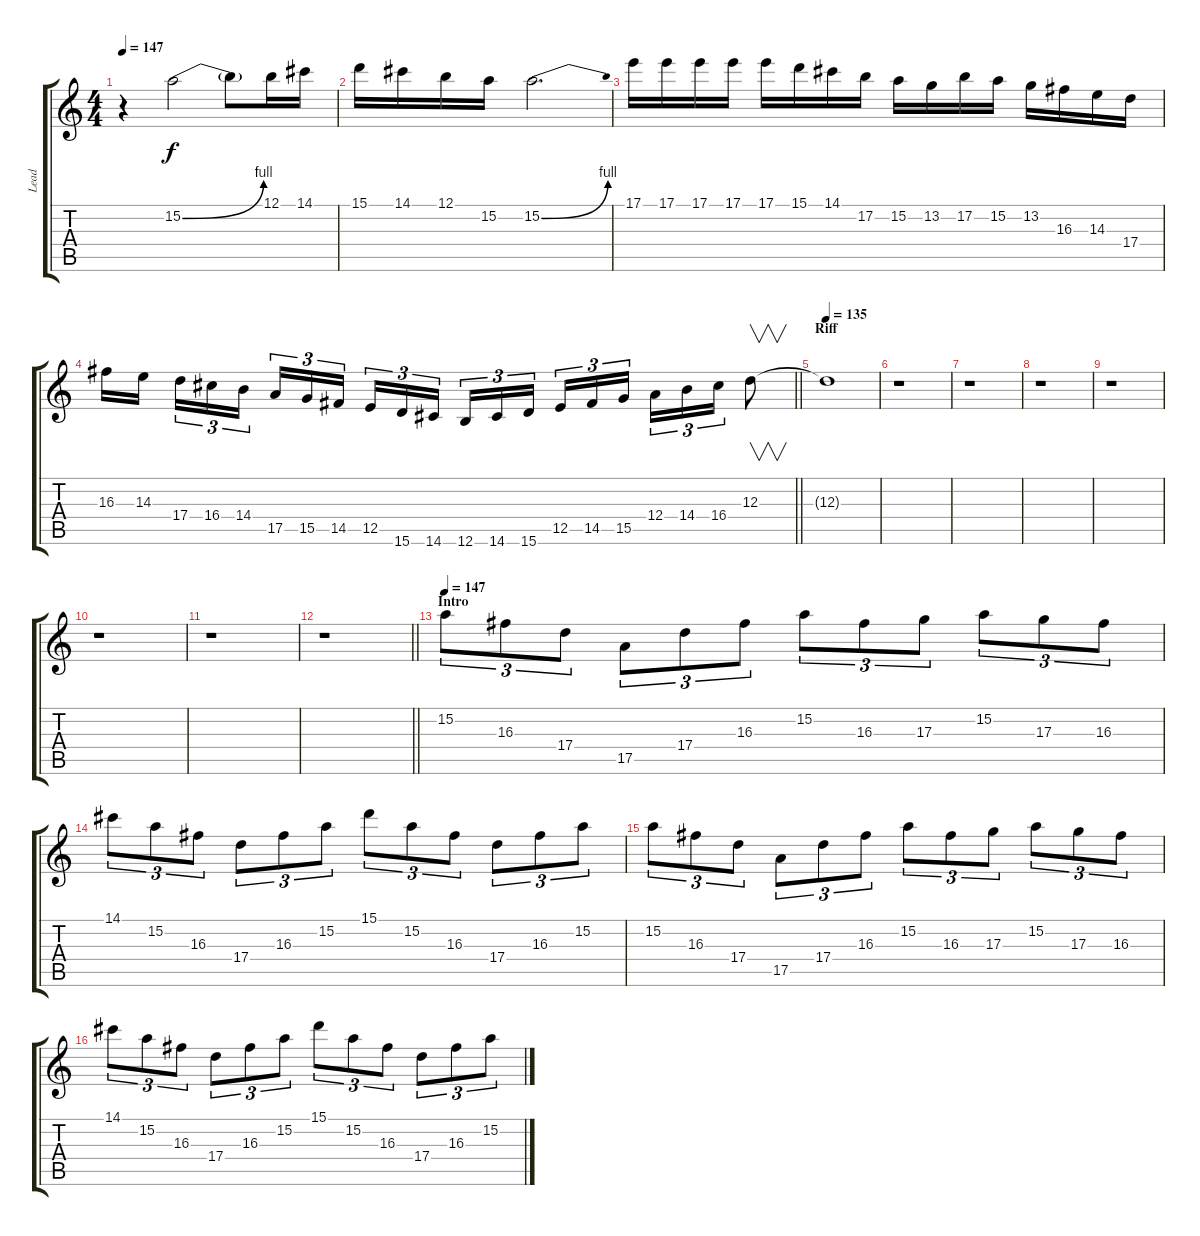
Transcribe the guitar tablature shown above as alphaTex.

\track ("Lead" "Lead") {instrument distortionguitar}
\staff {score tabs}
\tuning (B3 Gb3 D3 A2 E2 B1) {hide}
\ts (4 4)
\tempo 147
\clef g2
\ks c
r.4{dy f} 15.2{be (bend 0 0 60 4)}.2 15.2{t}.8 12.1.16 14.1.16 |
15.1.16 14.1.16 12.1.16 15.2.16 15.2{be (bend 0 0 60 4)}.2{d} |
17.1.16 17.1.16 17.1.16 17.1.16 17.1.16 15.1.16 14.1.16 17.2.16 15.2.16 13.2.16 17.2.16 15.2.16 13.2.16 16.3.16 14.3.16 17.4.16 |
\barLineRight lightlight
16.3.16 14.3.16{beam splitsecondary} 17.4.16{tu (3 2)} 16.4.16{tu (3 2)} 14.4.16{tu (3 2)} 17.5.16{tu (3 2)} 15.5.16{tu (3 2)} 14.5.16{tu (3 2) beam splitsecondary} 12.5.16{tu (3 2)} 15.6.16{tu (3 2)} 14.6.16{tu (3 2)} 12.6.16{tu (3 2)} 14.6.16{tu (3 2)} 15.6.16{tu (3 2) beam splitsecondary} 12.5.16{tu (3 2)} 14.5.16{tu (3 2)} 15.5.16{tu (3 2)} 12.4.16{tu (3 2)} 14.4.16{tu (3 2)} 16.4.16{tu (3 2)} 12.3.8{v} |
\section ("" "Riff")
\tempo 135
12.3{t}.1 |
r.1 |
r.1 |
r.1 |
r.1 |
r.1 |
r.1 |
\barLineRight lightlight
r.1 |
\section ("" "Intro")
\tempo 147
15.2.8{tu (3 2)} 16.3.8{tu (3 2)} 17.4.8{tu (3 2)} 17.5.8{tu (3 2)} 17.4.8{tu (3 2)} 16.3.8{tu (3 2)} 15.2.8{tu (3 2)} 16.3.8{tu (3 2)} 17.3.8{tu (3 2)} 15.2.8{tu (3 2)} 17.3.8{tu (3 2)} 16.3.8{tu (3 2)} |
14.1.8{tu (3 2)} 15.2.8{tu (3 2)} 16.3.8{tu (3 2)} 17.4.8{tu (3 2)} 16.3.8{tu (3 2)} 15.2.8{tu (3 2)} 15.1.8{tu (3 2)} 15.2.8{tu (3 2)} 16.3.8{tu (3 2)} 17.4.8{tu (3 2)} 16.3.8{tu (3 2)} 15.2.8{tu (3 2)} |
15.2.8{tu (3 2)} 16.3.8{tu (3 2)} 17.4.8{tu (3 2)} 17.5.8{tu (3 2)} 17.4.8{tu (3 2)} 16.3.8{tu (3 2)} 15.2.8{tu (3 2)} 16.3.8{tu (3 2)} 17.3.8{tu (3 2)} 15.2.8{tu (3 2)} 17.3.8{tu (3 2)} 16.3.8{tu (3 2)} |
14.1.8{tu (3 2)} 15.2.8{tu (3 2)} 16.3.8{tu (3 2)} 17.4.8{tu (3 2)} 16.3.8{tu (3 2)} 15.2.8{tu (3 2)} 15.1.8{tu (3 2)} 15.2.8{tu (3 2)} 16.3.8{tu (3 2)} 17.4.8{tu (3 2)} 16.3.8{tu (3 2)} 15.2.8{tu (3 2)}
